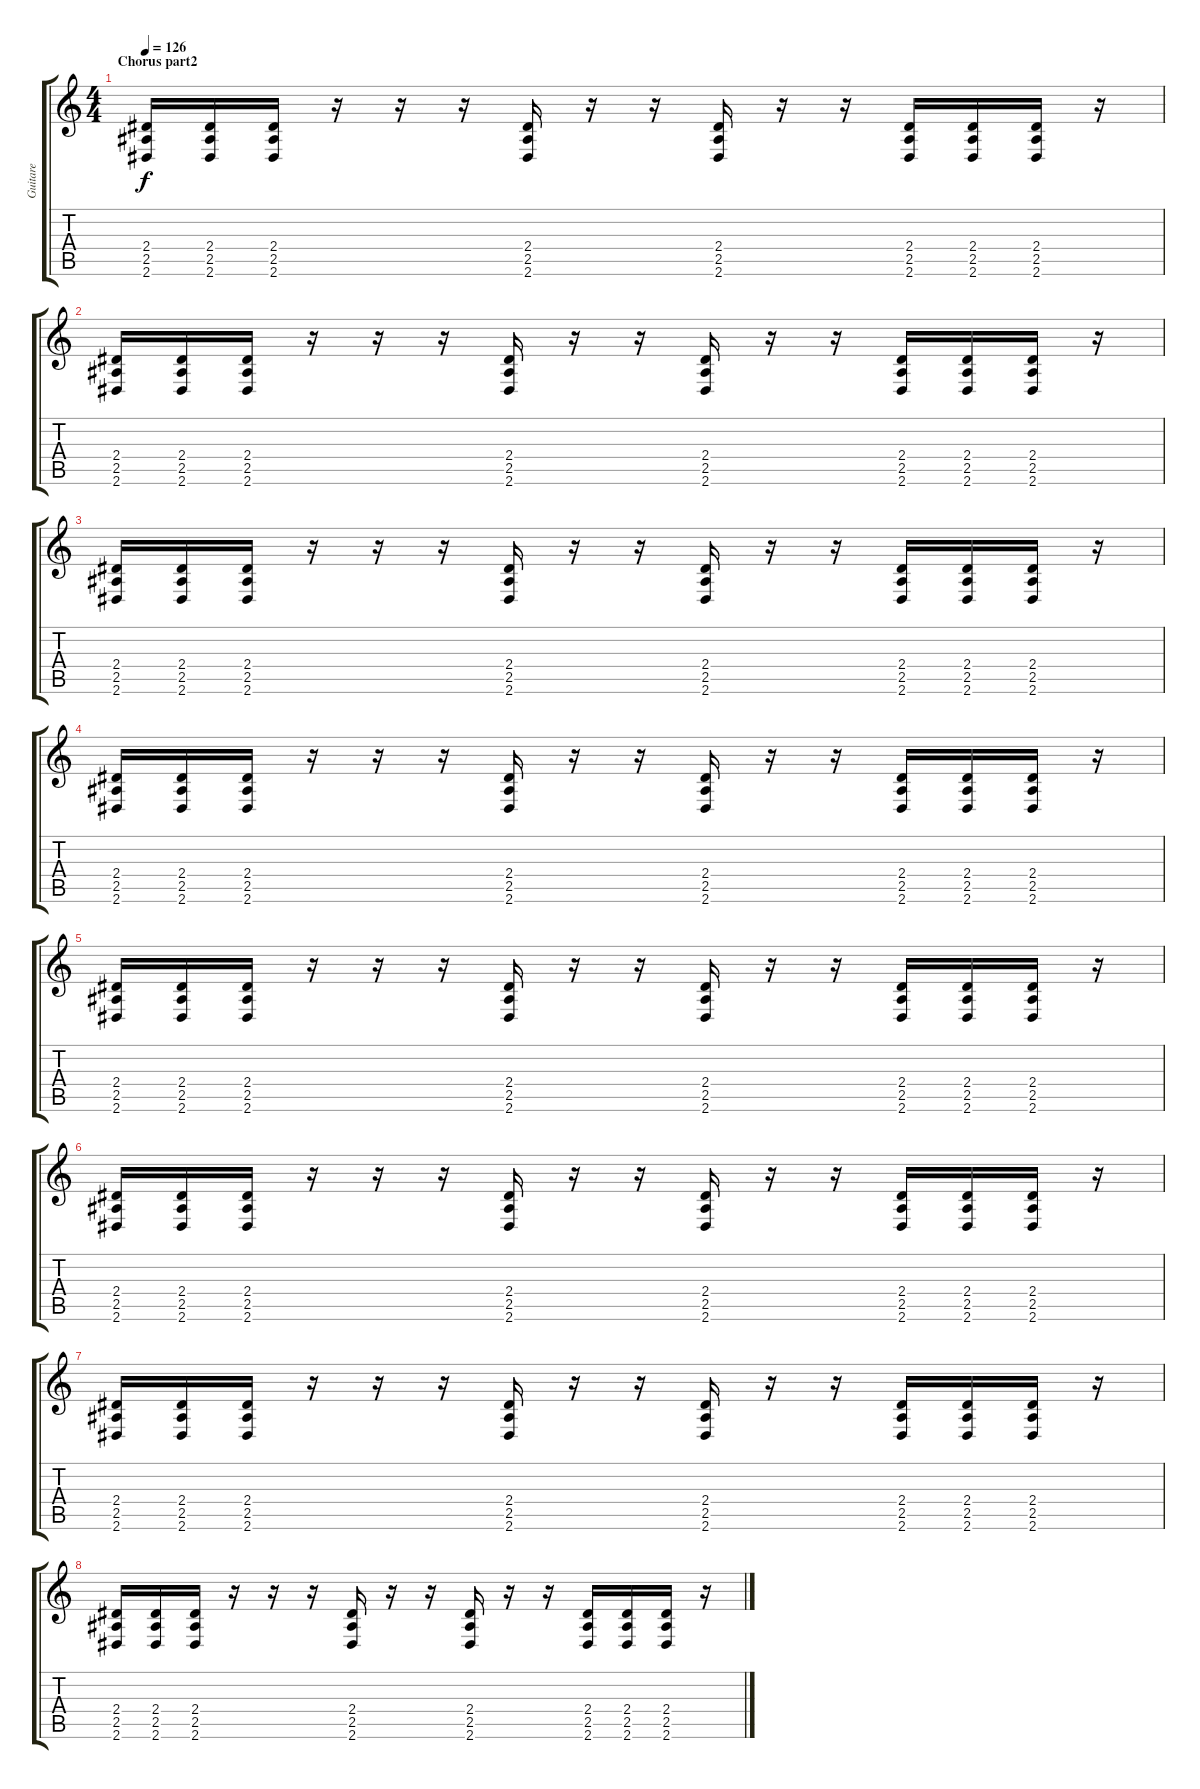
\track ("Guitare" "Guitare") {instrument overdrivenguitar}
\staff {score tabs}
\tuning (Eb4 Bb3 Gb3 Db3 Ab2 Db2) {hide}
\ts (4 4)
\section ("" "Chorus part2")
\tempo 126
\clef g2
\ks c
(2.4 2.5 2.6).16{dy f} (2.4 2.5 2.6).16 (2.4 2.5 2.6).16 r.16 r.16 r.16 (2.4 2.5 2.6).16 r.16 r.16 (2.4 2.5 2.6).16 r.16 r.16 (2.4 2.5 2.6).16 (2.4 2.5 2.6).16 (2.4 2.5 2.6).16 r.16 |
(2.4 2.5 2.6).16 (2.4 2.5 2.6).16 (2.4 2.5 2.6).16 r.16 r.16 r.16 (2.4 2.5 2.6).16 r.16 r.16 (2.4 2.5 2.6).16 r.16 r.16 (2.4 2.5 2.6).16 (2.4 2.5 2.6).16 (2.4 2.5 2.6).16 r.16 |
(2.4 2.5 2.6).16 (2.4 2.5 2.6).16 (2.4 2.5 2.6).16 r.16 r.16 r.16 (2.4 2.5 2.6).16 r.16 r.16 (2.4 2.5 2.6).16 r.16 r.16 (2.4 2.5 2.6).16 (2.4 2.5 2.6).16 (2.4 2.5 2.6).16 r.16 |
(2.4 2.5 2.6).16 (2.4 2.5 2.6).16 (2.4 2.5 2.6).16 r.16 r.16 r.16 (2.4 2.5 2.6).16 r.16 r.16 (2.4 2.5 2.6).16 r.16 r.16 (2.4 2.5 2.6).16 (2.4 2.5 2.6).16 (2.4 2.5 2.6).16 r.16 |
(2.4 2.5 2.6).16 (2.4 2.5 2.6).16 (2.4 2.5 2.6).16 r.16 r.16 r.16 (2.4 2.5 2.6).16 r.16 r.16 (2.4 2.5 2.6).16 r.16 r.16 (2.4 2.5 2.6).16 (2.4 2.5 2.6).16 (2.4 2.5 2.6).16 r.16 |
(2.4 2.5 2.6).16 (2.4 2.5 2.6).16 (2.4 2.5 2.6).16 r.16 r.16 r.16 (2.4 2.5 2.6).16 r.16 r.16 (2.4 2.5 2.6).16 r.16 r.16 (2.4 2.5 2.6).16 (2.4 2.5 2.6).16 (2.4 2.5 2.6).16 r.16 |
(2.4 2.5 2.6).16 (2.4 2.5 2.6).16 (2.4 2.5 2.6).16 r.16 r.16 r.16 (2.4 2.5 2.6).16 r.16 r.16 (2.4 2.5 2.6).16 r.16 r.16 (2.4 2.5 2.6).16 (2.4 2.5 2.6).16 (2.4 2.5 2.6).16 r.16 |
(2.4 2.5 2.6).16 (2.4 2.5 2.6).16 (2.4 2.5 2.6).16 r.16 r.16 r.16 (2.4 2.5 2.6).16 r.16 r.16 (2.4 2.5 2.6).16 r.16 r.16 (2.4 2.5 2.6).16 (2.4 2.5 2.6).16 (2.4 2.5 2.6).16 r.16
